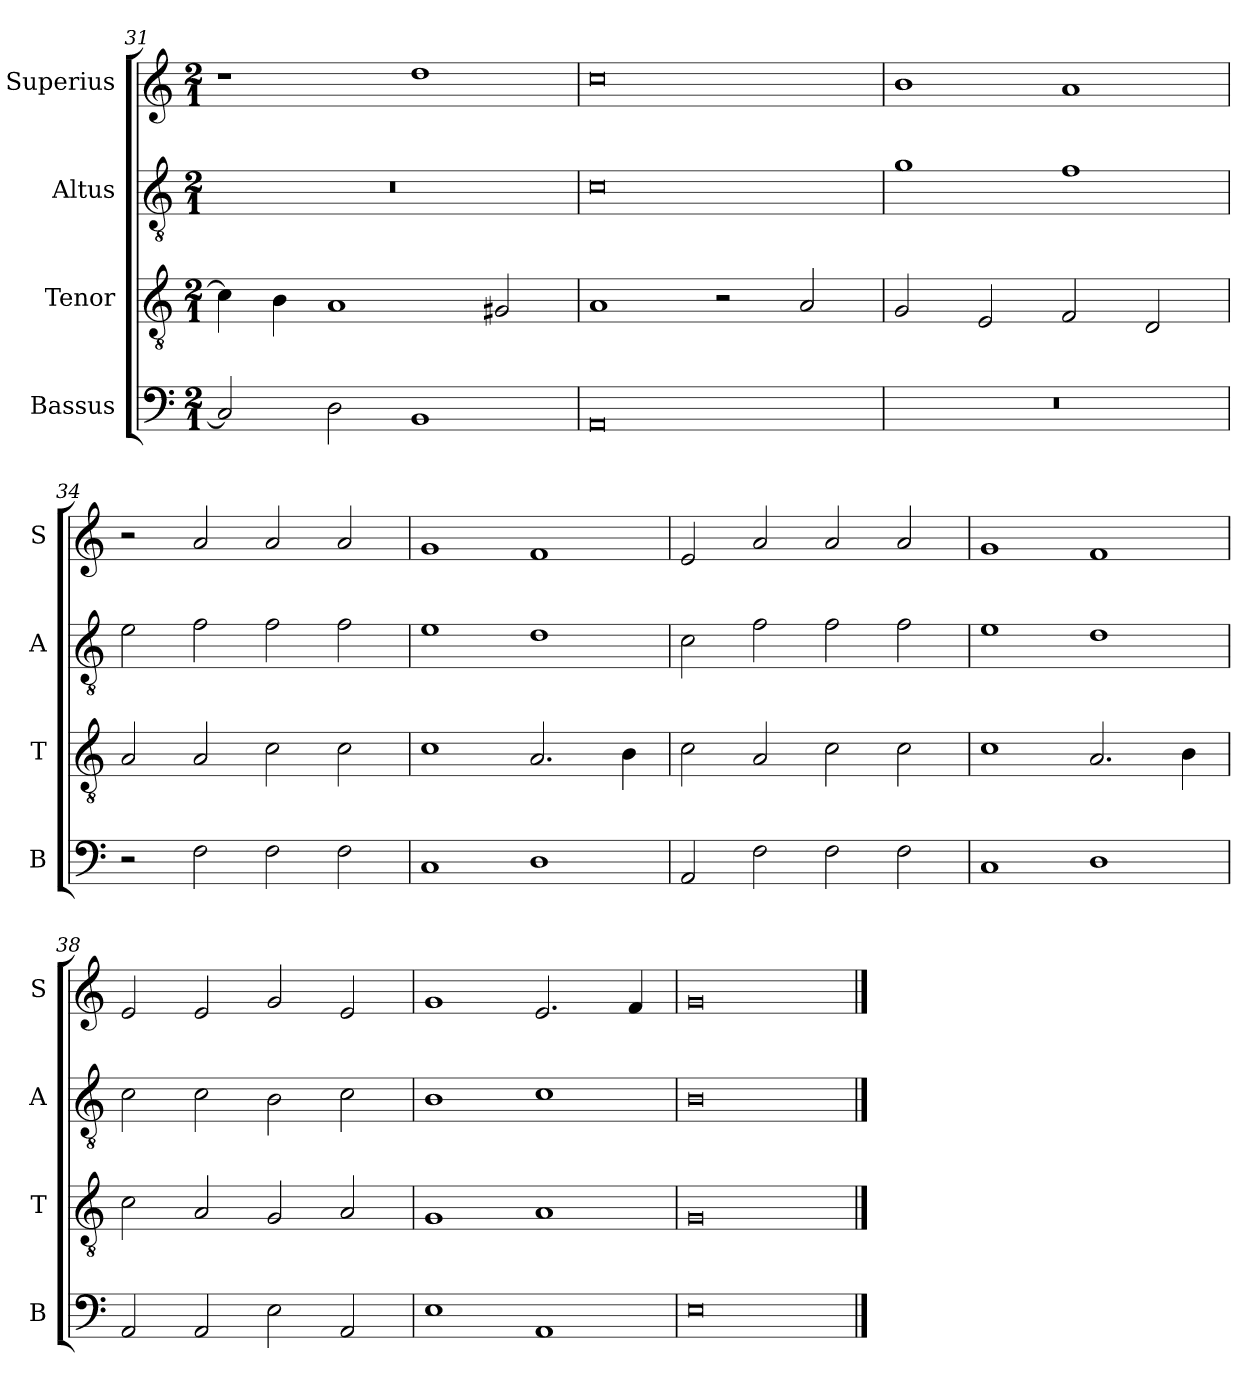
**kern	**kern	**kern	**kern
*part4	*part3	*part2	*part1
*staff4	*staff3	*staff2	*staff1
*I"Bassus	*I"Tenor	*I"Altus	*I"Superius
*I'B	*I'T	*I'A	*I'S
*clefF4	*clefGv2	*clefGv2	*clefG2
*k[]	*k[]	*k[]	*k[]
*M2/1	*M2/1	*M2/1	*M2/1
=31	=31	=31	=31
2C/]	4c\]	0r	1r
.	4B\	.	.
2D\	1A	.	.
1BB	.	.	1dd
.	2G#X/	.	.
=32	=32	=32	=32
0AA	1A	0c	0cc
.	2r	.	.
.	2A/	.	.
=33	=33	=33	=33
0r	2G/	1g	1b
.	2E/	.	.
.	2F/	1f	1a
.	2D/	.	.
=34	=34	=34	=34
2r	2A/	2e\	2r
2F\	2A/	2f\	2a/
2F\	2c\	2f\	2a/
2F\	2c\	2f\	2a/
=35	=35	=35	=35
1C	1c	1e	1g
1D	2.A/	1d	1f
.	4B\	.	.
=36	=36	=36	=36
2AA/	2c\	2c\	2e/
2F\	2A/	2f\	2a/
2F\	2c\	2f\	2a/
2F\	2c\	2f\	2a/
=37	=37	=37	=37
1C	1c	1e	1g
1D	2.A/	1d	1f
.	4B\	.	.
=38	=38	=38	=38
2AA/	2c\	2c\	2e/
2AA/	2A/	2c\	2e/
2E\	2G/	2B\	2g/
2AA/	2A/	2c\	2e/
=39	=39	=39	=39
1E	1G	1B	1g
1AA	1A	1c	2.e/
.	.	.	4f/
=40	=40	=40	=40
0E	0G	0B	0g
==	==	==	==
*-	*-	*-	*-
